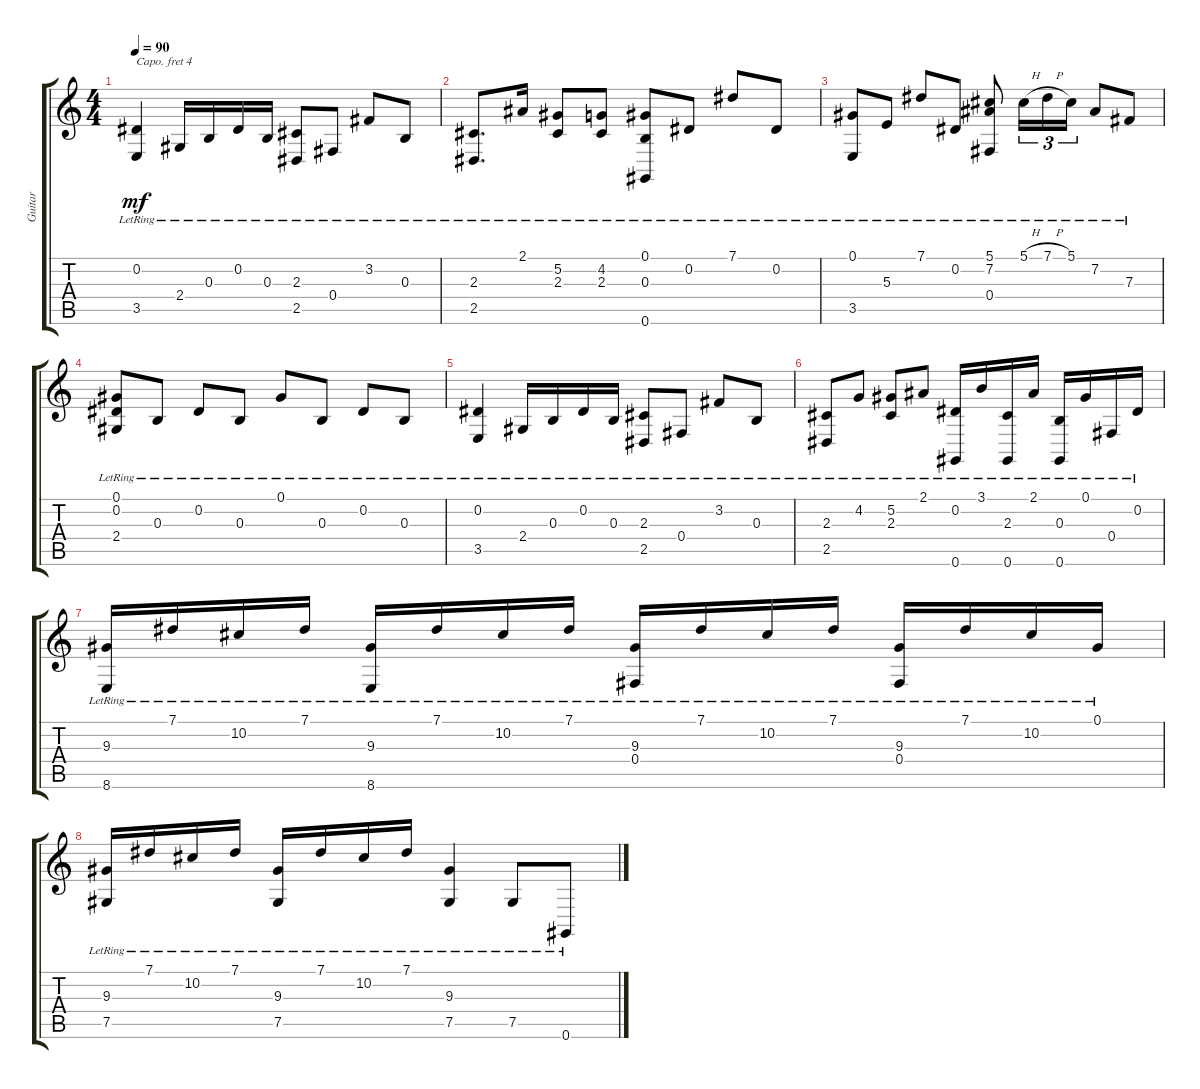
\track ("Guitar" "Guitar") {instrument acousticgrandpiano}
\staff {score tabs}
\capo 4
\tuning (E4 B3 G3 D3 A2 E2) {hide}
\ts (4 4)
\tempo 90
\clef g2
\ks c
(0.2{lr} 3.5{lr}).4{dy mf} 2.4{lr}.16 0.3{lr}.16 0.2{lr}.16 0.3{lr}.16 (2.3{lr} 2.5{lr}).8 0.4{lr}.8 3.2{lr}.8 0.3{lr}.8 |
(2.3{lr} 2.5{lr}).8{d} 2.1{lr}.16 (5.2{lr} 2.3{lr}).8 (4.2{lr} 2.3{lr}).8 (0.1{lr} 0.3{lr} 0.6{lr}).8 0.2{lr}.8 7.1{lr}.8 0.2{lr}.8 |
(0.1{lr} 3.5{lr}).8 5.3{lr}.8 7.1{lr}.8 0.2{lr}.8 (5.1{lr} 7.2{lr} 0.4{lr}).8 5.1{h lr}.16{tu (3 2)} 7.1{h lr}.16{tu (3 2)} 5.1{lr}.16{tu (3 2)} 7.2{lr}.8 7.3{lr}.8 |
(0.1{lr} 0.2{lr} 2.4{lr}).8 0.3{lr}.8 0.2{lr}.8 0.3{lr}.8 0.1{lr}.8 0.3{lr}.8 0.2{lr}.8 0.3{lr}.8 |
(0.2{lr} 3.5{lr}).4 2.4{lr}.16 0.3{lr}.16 0.2{lr}.16 0.3{lr}.16 (2.3{lr} 2.5{lr}).8 0.4{lr}.8 3.2{lr}.8 0.3{lr}.8 |
(2.3{lr} 2.5{lr}).8 4.2{lr}.8 (5.2{lr} 2.3{lr}).8 2.1{lr}.8 (0.2{lr} 0.6{lr}).16 3.1{lr}.16 (2.3{lr} 0.6{lr}).16 2.1{lr}.16 (0.3{lr} 0.6{lr}).16 0.1{lr}.16 0.4{lr}.16 0.2{lr}.16 |
(9.3{lr} 8.6{lr}).16 7.1{lr}.16 10.2{lr}.16 7.1{lr}.16 (9.3{lr} 8.6{lr}).16 7.1{lr}.16 10.2{lr}.16 7.1{lr}.16 (9.3{lr} 0.4{lr}).16 7.1{lr}.16 10.2{lr}.16 7.1{lr}.16 (9.3{lr} 0.4{lr}).16 7.1{lr}.16 10.2{lr}.16 0.1{lr}.16 |
(9.3{lr} 7.5{lr}).16 7.1{lr}.16 10.2{lr}.16 7.1{lr}.16 (9.3{lr} 7.5{lr}).16 7.1{lr}.16 10.2{lr}.16 7.1{lr}.16 (9.3{lr} 7.5{lr}).4 7.5{lr}.8 0.6{lr}.8
